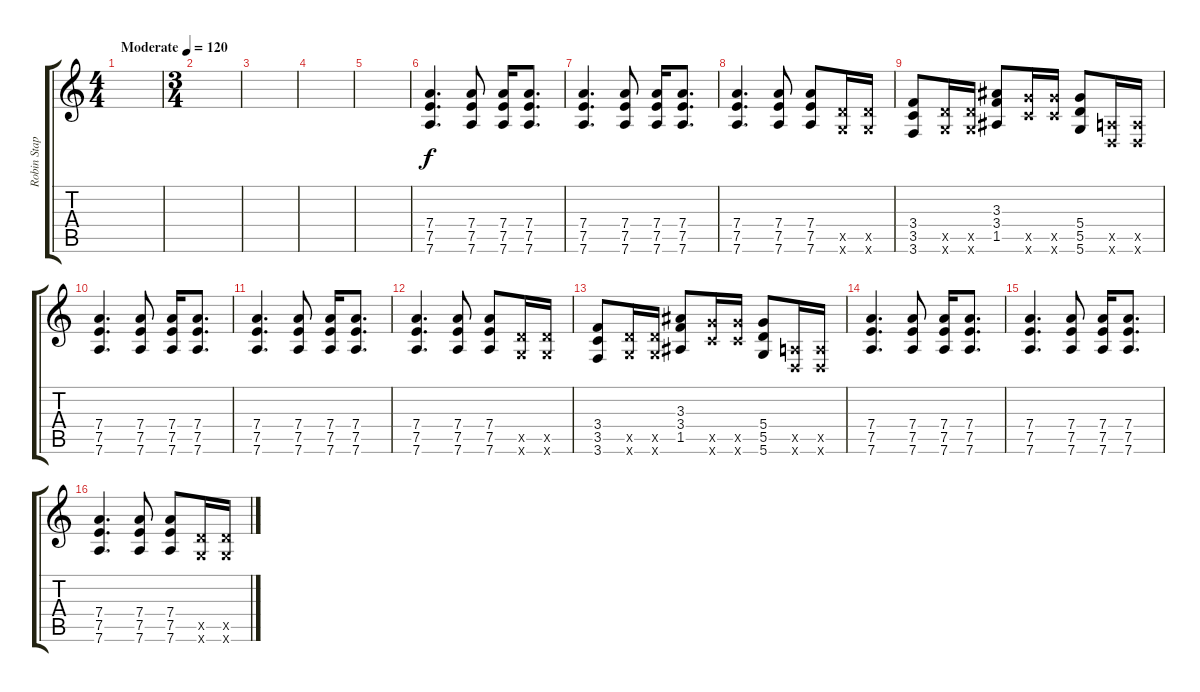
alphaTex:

\track ("Robin Staps" "Robin Stap") {instrument distortionguitar}
\staff {score tabs}
\tuning (E4 B3 G3 D3 A2 D2) {hide}
\ts (4 4)
\tempo (120 "Moderate")
\clef g2
\ks c
|
\ts (3 4)
|
|
|
|
(7.4 7.5 7.6).4{d} (7.4 7.5 7.6).8 (7.4 7.5 7.6).16 (7.4 7.5 7.6).8{d} |
(7.4 7.5 7.6).4{d} (7.4 7.5 7.6).8 (7.4 7.5 7.6).16 (7.4 7.5 7.6).8{d} |
(7.4 7.5 7.6).4{d} (7.4 7.5 7.6).8 (7.4 7.5 7.6).8 (5.5{x} 5.6{x}).16 (5.5{x} 5.6{x}).16 |
(3.4 3.5 3.6).8 (5.5{x} 5.6{x}).16 (5.5{x} 5.6{x}).16 (3.3 3.4 1.5).8 (10.5{x} 10.6{x}).16 (10.5{x} 10.6{x}).16 (5.4 5.5 5.6).8 (0.5{x} 0.6{x}).16 (0.5{x} 0.6{x}).16 |
(7.4 7.5 7.6).4{d} (7.4 7.5 7.6).8 (7.4 7.5 7.6).16 (7.4 7.5 7.6).8{d} |
(7.4 7.5 7.6).4{d} (7.4 7.5 7.6).8 (7.4 7.5 7.6).16 (7.4 7.5 7.6).8{d} |
(7.4 7.5 7.6).4{d} (7.4 7.5 7.6).8 (7.4 7.5 7.6).8 (5.5{x} 5.6{x}).16 (5.5{x} 5.6{x}).16 |
(3.4 3.5 3.6).8 (5.5{x} 5.6{x}).16 (5.5{x} 5.6{x}).16 (3.3 3.4 1.5).8 (10.5{x} 10.6{x}).16 (10.5{x} 10.6{x}).16 (5.4 5.5 5.6).8 (0.5{x} 0.6{x}).16 (0.5{x} 0.6{x}).16 |
(7.4 7.5 7.6).4{d} (7.4 7.5 7.6).8 (7.4 7.5 7.6).16 (7.4 7.5 7.6).8{d} |
(7.4 7.5 7.6).4{d} (7.4 7.5 7.6).8 (7.4 7.5 7.6).16 (7.4 7.5 7.6).8{d} |
(7.4 7.5 7.6).4{d} (7.4 7.5 7.6).8 (7.4 7.5 7.6).8 (5.5{x} 5.6{x}).16 (5.5{x} 5.6{x}).16
